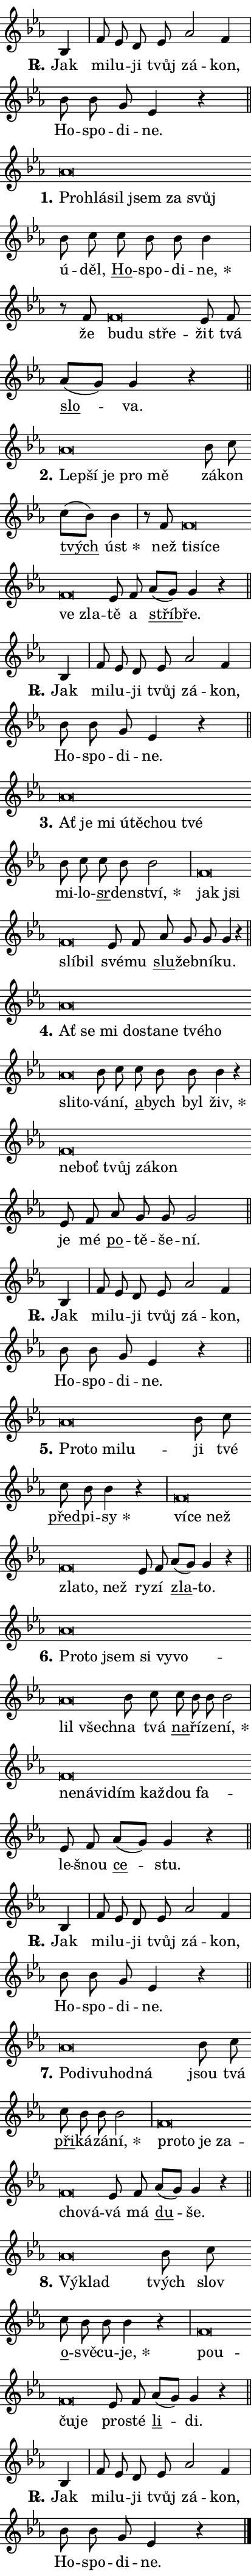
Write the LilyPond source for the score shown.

\version "2.24.0"
\header { tagline = "" }
\paper {
  indent = 0\cm
  top-margin = 0\cm
  right-margin = 0\cm
  bottom-margin = 0\cm
  left-margin = 0\cm
  paper-width = 7\cm
  page-breaking = #ly:one-page-breaking
  system-system-spacing.basic-distance = #11
  score-system-spacing.basic-distance = #11
  ragged-last = ##f
}


%% Author: Thomas Morley
%% https://lists.gnu.org/archive/html/lilypond-user/2020-05/msg00002.html
#(define (line-position grob)
"Returns position of @var[grob} in current system:
   @code{'start}, if at first time-step
   @code{'end}, if at last time-step
   @code{'middle} otherwise
"
  (let* ((col (ly:item-get-column grob))
         (ln (ly:grob-object col 'left-neighbor))
         (rn (ly:grob-object col 'right-neighbor))
         (col-to-check-left (if (ly:grob? ln) ln col))
         (col-to-check-right (if (ly:grob? rn) rn col))
         (break-dir-left
           (and
             (ly:grob-property col-to-check-left 'non-musical #f)
             (ly:item-break-dir col-to-check-left)))
         (break-dir-right
           (and
             (ly:grob-property col-to-check-right 'non-musical #f)
             (ly:item-break-dir col-to-check-right))))
        (cond ((eqv? 1 break-dir-left) 'start)
              ((eqv? -1 break-dir-right) 'end)
              (else 'middle))))

#(define (tranparent-at-line-position vctor)
  (lambda (grob)
  "Relying on @code{line-position} select the relevant enry from @var{vctor}.
Used to determine transparency,"
    (case (line-position grob)
      ((end) (not (vector-ref vctor 0)))
      ((middle) (not (vector-ref vctor 1)))
      ((start) (not (vector-ref vctor 2))))))

noteHeadBreakVisibility =
#(define-music-function (break-visibility)(vector?)
"Makes @code{NoteHead}s transparent relying on @var{break-visibility}"
#{
  \override NoteHead.transparent =
    #(tranparent-at-line-position break-visibility)
#})

#(define delete-ledgers-for-transparent-note-heads
  (lambda (grob)
    "Reads whether a @code{NoteHead} is transparent.
If so this @code{NoteHead} is removed from @code{'note-heads} from
@var{grob}, which is supposed to be @code{LedgerLineSpanner}.
As a result ledgers are not printed for this @code{NoteHead}"
    (let* ((nhds-array (ly:grob-object grob 'note-heads))
           (nhds-list
             (if (ly:grob-array? nhds-array)
                 (ly:grob-array->list nhds-array)
                 '()))
           ;; Relies on the transparent-property being done before
           ;; Staff.LedgerLineSpanner.after-line-breaking is executed.
           ;; This is fragile ...
           (to-keep
             (remove
               (lambda (nhd)
                 (ly:grob-property nhd 'transparent #f))
               nhds-list)))
      ;; TODO find a better method to iterate over grob-arrays, similiar
      ;; to filter/remove etc for lists
      ;; For now rebuilt from scratch
      (set! (ly:grob-object grob 'note-heads)  '())
      (for-each
        (lambda (nhd)
          (ly:pointer-group-interface::add-grob grob 'note-heads nhd))
        to-keep))))

hideNotes = {
  \noteHeadBreakVisibility #begin-of-line-visible
}
unHideNotes = {
  \noteHeadBreakVisibility #all-visible
}

% work-around for resetting accidentals
% https://lilypond.org/doc/v2.23/Documentation/notation/displaying-rhythms#unmetered-music
cadenzaMeasure = {
  \cadenzaOff
  \partial 1024 s1024
  \cadenzaOn
}

#(define-markup-command (accent layout props text) (markup?)
  "Underline accented syllable"
  (interpret-markup layout props
    #{\markup \override #'(offset . 4.3) \underline { #text }#}))

responsum = \markup \concat {
  "R" \hspace #-1.05 \path #0.1 #'((moveto 0 0.07) (lineto 0.9 0.8)) \hspace #0.05 "."
}

\layout {
    \context {
        \Staff
        \remove "Time_signature_engraver"
        \override LedgerLineSpanner.after-line-breaking = #delete-ledgers-for-transparent-note-heads
    }
    \context {
        \Voice {
            \override NoteHead.output-attributes = #'((class . "notehead"))
            \override Hairpin.height = #0.55
        }
    }
    \context {
        \Lyrics {
            \override StanzaNumber.output-attributes = #'((class . "stanzanumber"))
            \override LyricSpace.minimum-distance = #0.9
            \override LyricText.font-name = #"TeX Gyre Schola"
            \override LyricText.font-size = 1
            \override StanzaNumber.font-name = #"TeX Gyre Schola Bold"
            \override StanzaNumber.font-size = 1
        }
    }
}

% magnetic-lyrics.ily
%
%   written by
%     Jean Abou Samra <jean@abou-samra.fr>
%     Werner Lemberg <wl@gnu.org>
%
%   adapted by
%     Jiri Hon <jiri.hon@gmail.com>
%
% Version 2022-Apr-15

% https://www.mail-archive.com/lilypond-user@gnu.org/msg149350.html

#(define (Left_hyphen_pointer_engraver context)
   "Collect syllable-hyphen-syllable occurrences in lyrics and store
them in properties.  This engraver only looks to the left.  For
example, if the lyrics input is @code{foo -- bar}, it does the
following.

@itemize @bullet
@item
Set the @code{text} property of the @code{LyricHyphen} grob between
@q{foo} and @q{bar} to @code{foo}.

@item
Set the @code{left-hyphen} property of the @code{LyricText} grob with
text @q{foo} to the @code{LyricHyphen} grob between @q{foo} and
@q{bar}.
@end itemize

Use this auxiliary engraver in combination with the
@code{lyric-@/text::@/apply-@/magnetic-@/offset!} hook."
   (let ((hyphen #f)
         (text #f))
     (make-engraver
      (acknowledgers
       ((lyric-syllable-interface engraver grob source-engraver)
        (set! text grob)))
      (end-acknowledgers
       ((lyric-hyphen-interface engraver grob source-engraver)
        ;(when (not (grob::has-interface grob 'lyric-space-interface))
          (set! hyphen grob)));)
      ((stop-translation-timestep engraver)
       (when (and text hyphen)
         (ly:grob-set-object! text 'left-hyphen hyphen))
       (set! text #f)
       (set! hyphen #f)))))

#(define (lyric-text::apply-magnetic-offset! grob)
   "If the space between two syllables is less than the value in
property @code{LyricText@/.details@/.squash-threshold}, move the right
syllable to the left so that it gets concatenated with the left
syllable.

Use this function as a hook for
@code{LyricText@/.after-@/line-@/breaking} if the
@code{Left_@/hyphen_@/pointer_@/engraver} is active."
   (let ((hyphen (ly:grob-object grob 'left-hyphen #f)))
     (when hyphen
       (let ((left-text (ly:spanner-bound hyphen LEFT)))
         (when (grob::has-interface left-text 'lyric-syllable-interface)
           (let* ((common (ly:grob-common-refpoint grob left-text X))
                  (this-x-ext (ly:grob-extent grob common X))
                  (left-x-ext
                   (begin
                     ;; Trigger magnetism for left-text.
                     (ly:grob-property left-text 'after-line-breaking)
                     (ly:grob-extent left-text common X)))
                  ;; `delta` is the gap width between two syllables.
                  (delta (- (interval-start this-x-ext)
                            (interval-end left-x-ext)))
                  (details (ly:grob-property grob 'details))
                  (threshold (assoc-get 'squash-threshold details 0.2)))
             (when (< delta threshold)
               (let* (;; We have to manipulate the input text so that
                      ;; ligatures crossing syllable boundaries are not
                      ;; disabled.  For languages based on the Latin
                      ;; script this is essentially a beautification.
                      ;; However, for non-Western scripts it can be a
                      ;; necessity.
                      (lt (ly:grob-property left-text 'text))
                      (rt (ly:grob-property grob 'text))
                      (is-space (grob::has-interface hyphen 'lyric-space-interface))
                      (space (if is-space " " ""))
                      (space-markup (grob-interpret-markup grob " "))
                      (space-size (interval-length (ly:stencil-extent space-markup X)))
                      (extra-delta (if is-space space-size 0))
                      ;; Append new syllable.
                      (ltrt-space (if (and (string? lt) (string? rt))
                                (string-append lt space rt)
                                (make-concat-markup (list lt space rt))))
                      ;; Right-align `ltrt` to the right side.
                      (ltrt-space-markup (grob-interpret-markup
                               grob
                               (make-translate-markup
                                (cons (interval-length this-x-ext) 0)
                                (make-right-align-markup ltrt-space)))))
                 (begin
                   ;; Don't print `left-text`.
                   (ly:grob-set-property! left-text 'stencil #f)
                   ;; Set text and stencil (which holds all collected
                   ;; syllables so far) and shift it to the left.
                   (ly:grob-set-property! grob 'text ltrt-space)
                   (ly:grob-set-property! grob 'stencil ltrt-space-markup)
                   (ly:grob-translate-axis! grob (- (- delta extra-delta)) X))))))))))


#(define (lyric-hyphen::displace-bounds-first grob)
   ;; Make very sure this callback isn't triggered too early.
   (let ((left (ly:spanner-bound grob LEFT))
         (right (ly:spanner-bound grob RIGHT)))
     (ly:grob-property left 'after-line-breaking)
     (ly:grob-property right 'after-line-breaking)
     (ly:lyric-hyphen::print grob)))

squashThreshold = #0.4

\layout {
  \context {
    \Lyrics
    \consists #Left_hyphen_pointer_engraver
    \override LyricText.after-line-breaking =
      #lyric-text::apply-magnetic-offset!
    \override LyricHyphen.stencil = #lyric-hyphen::displace-bounds-first
    \override LyricText.details.squash-threshold = \squashThreshold
    \override LyricHyphen.minimum-distance = 0
    \override LyricHyphen.minimum-length = \squashThreshold
  }
}

squash = \override LyricText.details.squash-threshold = 9999
unSquash = \override LyricText.details.squash-threshold = \squashThreshold

left = \override LyricText.self-alignment-X = #LEFT
unLeft = \revert LyricText.self-alignment-X

starOffset = #(lambda (grob) 
                (let ((x_offset (ly:self-alignment-interface::aligned-on-x-parent grob)))
                  (if (= x_offset 0) 0 (+ x_offset 1.2))))

star = #(define-music-function (syllable)(string?)
"Append star separator at the end of a syllable"
#{
  \once \override LyricText.X-offset = #starOffset
  \lyricmode { \markup {
    #syllable
    \override #'((font-name . "TeX Gyre Schola Bold")) \hspace #0.2 \lower #0.65 \larger "*"
  } }
#})

starAccent = #(define-music-function (syllable)(string?)
"Append star separator at the end of a syllable and make accent"
#{
  \once \override LyricText.X-offset = #starOffset
  \lyricmode { \markup {
    \accent #syllable
    \override #'((font-name . "TeX Gyre Schola Bold")) \hspace #0.2 \lower #0.65 \larger "*"
  } }
#})

breath = #(define-music-function (syllable)(string?)
"Append breathing indicator at the end of a syllable"
#{
  \lyricmode { \markup { #syllable "+" } }
#})

optionalBreath = #(define-music-function (syllable)(string?)
"Append optional breathing indicator at the end of a syllable"
#{
  \lyricmode { \markup { #syllable "(+)" } }
#})


\score {
    <<
        \new Voice = "melody" { \cadenzaOn \key es \major \relative { bes4 \cadenzaMeasure \bar "|" f'8 es d es as2 f4 \cadenzaMeasure \bar "|" bes8 bes g es4 r \cadenzaMeasure \bar "||" \break } }
        \new Lyrics \lyricsto "melody" { \lyricmode { \set stanza = \responsum
Jak mi -- lu -- ji tvůj zá -- kon, Ho -- spo -- di -- ne. } }
    >>
    \layout {}
}

\score {
    <<
        \new Voice = "melody" { \cadenzaOn \key es \major \relative { as'\breve*1/16 \hideNotes \breve*1/16 \bar "" \breve*1/16 \bar "" \breve*1/16 \bar "" \breve*1/16 \breve*1/16 \bar "" \unHideNotes bes8 c \bar "" c bes bes bes4 \cadenzaMeasure \bar "|" r8 f8 f\breve*1/16 \hideNotes \breve*1/16 \breve*1/16 \bar "" \unHideNotes es8 f \bar "" as[( g)] g4 r \cadenzaMeasure \bar "||" \break } }
        \new Lyrics \lyricsto "melody" { \lyricmode { \set stanza = "1."
\left Pro -- \squash hlá -- sil jsem za svůj \unLeft \unSquash ú -- děl, \markup \accent Ho -- spo -- di -- \star ne, že \left bu -- \squash du stře -- \unLeft \unSquash žit tvá \markup \accent slo -- va. } }
    >>
    \layout {}
}

\score {
    <<
        \new Voice = "melody" { \cadenzaOn \key es \major \relative { as'\breve*1/16 \hideNotes \breve*1/16 \bar "" \breve*1/16 \bar "" \breve*1/16 \breve*1/16 \bar "" \unHideNotes bes8 c \bar "" c[( bes)] bes4 \cadenzaMeasure \bar "|" r8 f8 f\breve*1/16 \hideNotes \breve*1/16 \bar "" \breve*1/16 \bar "" \breve*1/16 \breve*1/16 \bar "" \unHideNotes es8 f \bar "" as[( g)] g4 r \cadenzaMeasure \bar "||" \break } }
        \new Lyrics \lyricsto "melody" { \lyricmode { \set stanza = "2."
\left Lep -- \squash ší je pro mě \unLeft \unSquash zá -- kon \markup \accent tvých \star úst než \left ti -- \squash sí -- ce ve zla -- \unLeft \unSquash tě a \markup \accent stříb -- ře. } }
    >>
    \layout {}
}

\score {
    <<
        \new Voice = "melody" { \cadenzaOn \key es \major \relative { bes4 \cadenzaMeasure \bar "|" f'8 es d es as2 f4 \cadenzaMeasure \bar "|" bes8 bes g es4 r \cadenzaMeasure \bar "||" \break } }
        \new Lyrics \lyricsto "melody" { \lyricmode { \set stanza = \responsum
Jak mi -- lu -- ji tvůj zá -- kon, Ho -- spo -- di -- ne. } }
    >>
    \layout {}
}

\score {
    <<
        \new Voice = "melody" { \cadenzaOn \key es \major \relative { as'\breve*1/16 \hideNotes \breve*1/16 \bar "" \breve*1/16 \bar "" \breve*1/16 \bar "" \breve*1/16 \bar "" \breve*1/16 \breve*1/16 \bar "" \unHideNotes bes8 c \bar "" c bes bes2 \cadenzaMeasure \bar "|" f\breve*1/16 \hideNotes \breve*1/16 \bar "" \breve*1/16 \breve*1/16 \bar "" \unHideNotes es8 f \bar "" as g g g4 r \cadenzaMeasure \bar "||" \break } }
        \new Lyrics \lyricsto "melody" { \lyricmode { \set stanza = "3."
\left Ať \squash je mi ú -- tě -- chou tvé \unLeft \unSquash mi -- lo -- \markup \accent sr -- den -- \star ství, \left jak \squash jsi slí -- bil \unLeft \unSquash své -- mu \markup \accent slu -- žeb -- ní -- ku. } }
    >>
    \layout {}
}

\score {
    <<
        \new Voice = "melody" { \cadenzaOn \key es \major \relative { as'\breve*1/16 \hideNotes \breve*1/16 \bar "" \breve*1/16 \bar "" \breve*1/16 \bar "" \breve*1/16 \bar "" \breve*1/16 \bar "" \breve*1/16 \bar "" \breve*1/16 \bar "" \breve*1/16 \breve*1/16 \bar "" \unHideNotes bes8 c \bar "" c bes bes bes4 r \cadenzaMeasure \bar "|" f\breve*1/16 \hideNotes \breve*1/16 \bar "" \breve*1/16 \bar "" \breve*1/16 \breve*1/16 \bar "" \unHideNotes es8 f \bar "" as g g g2 \cadenzaMeasure \bar "||" \break } }
        \new Lyrics \lyricsto "melody" { \lyricmode { \set stanza = "4."
\left Ať \squash se mi do -- sta -- ne tvé -- ho sli -- to -- \unLeft \unSquash vá -- ní, \markup \accent a -- bych byl \star živ, \left ne -- \squash boť tvůj zá -- kon \unLeft \unSquash je mé \markup \accent po -- tě -- še -- ní. } }
    >>
    \layout {}
}

\score {
    <<
        \new Voice = "melody" { \cadenzaOn \key es \major \relative { bes4 \cadenzaMeasure \bar "|" f'8 es d es as2 f4 \cadenzaMeasure \bar "|" bes8 bes g es4 r \cadenzaMeasure \bar "||" \break } }
        \new Lyrics \lyricsto "melody" { \lyricmode { \set stanza = \responsum
Jak mi -- lu -- ji tvůj zá -- kon, Ho -- spo -- di -- ne. } }
    >>
    \layout {}
}

\score {
    <<
        \new Voice = "melody" { \cadenzaOn \key es \major \relative { as'\breve*1/16 \hideNotes \breve*1/16 \bar "" \breve*1/16 \breve*1/16 \bar "" \unHideNotes bes8 c \bar "" c bes bes4 r \cadenzaMeasure \bar "|" f\breve*1/16 \hideNotes \breve*1/16 \bar "" \breve*1/16 \bar "" \breve*1/16 \bar "" \breve*1/16 \breve*1/16 \bar "" \unHideNotes es8 f \bar "" as[( g)] g4 r \cadenzaMeasure \bar "||" \break } }
        \new Lyrics \lyricsto "melody" { \lyricmode { \set stanza = "5."
\left Pro -- \squash to mi -- lu -- \unLeft \unSquash ji tvé \markup \accent před -- pi -- \star sy \left ví -- \squash ce než zla -- to, než \unLeft \unSquash ry -- zí \markup \accent zla -- to. } }
    >>
    \layout {}
}

\score {
    <<
        \new Voice = "melody" { \cadenzaOn \key es \major \relative { as'\breve*1/16 \hideNotes \breve*1/16 \bar "" \breve*1/16 \bar "" \breve*1/16 \bar "" \breve*1/16 \bar "" \breve*1/16 \bar "" \breve*1/16 \breve*1/16 \bar "" \unHideNotes bes8 c \bar "" c bes bes bes2 \cadenzaMeasure \bar "|" f\breve*1/16 \hideNotes \breve*1/16 \bar "" \breve*1/16 \bar "" \breve*1/16 \bar "" \breve*1/16 \bar "" \breve*1/16 \breve*1/16 \bar "" \unHideNotes es8 f \bar "" as[( g)] g4 r \cadenzaMeasure \bar "||" \break } }
        \new Lyrics \lyricsto "melody" { \lyricmode { \set stanza = "6."
\left Pro -- \squash to jsem si vy -- vo -- lil všech -- \unLeft \unSquash na tvá \markup \accent na -- ří -- ze -- \star ní, \left ne -- \squash ná -- vi -- dím kaž -- dou fa -- \unLeft \unSquash le -- šnou \markup \accent ce -- stu. } }
    >>
    \layout {}
}

\score {
    <<
        \new Voice = "melody" { \cadenzaOn \key es \major \relative { bes4 \cadenzaMeasure \bar "|" f'8 es d es as2 f4 \cadenzaMeasure \bar "|" bes8 bes g es4 r \cadenzaMeasure \bar "||" \break } }
        \new Lyrics \lyricsto "melody" { \lyricmode { \set stanza = \responsum
Jak mi -- lu -- ji tvůj zá -- kon, Ho -- spo -- di -- ne. } }
    >>
    \layout {}
}

\score {
    <<
        \new Voice = "melody" { \cadenzaOn \key es \major \relative { as'\breve*1/16 \hideNotes \breve*1/16 \bar "" \breve*1/16 \bar "" \breve*1/16 \breve*1/16 \bar "" \unHideNotes bes8 c \bar "" c bes bes bes2 \cadenzaMeasure \bar "|" f\breve*1/16 \hideNotes \breve*1/16 \bar "" \breve*1/16 \bar "" \breve*1/16 \bar "" \breve*1/16 \breve*1/16 \bar "" \unHideNotes es8 f \bar "" as[( g)] g4 r \cadenzaMeasure \bar "||" \break } }
        \new Lyrics \lyricsto "melody" { \lyricmode { \set stanza = "7."
\left Po -- \squash di -- vu -- hod -- ná \unLeft \unSquash jsou tvá \markup \accent při -- ká -- zá -- \star ní, \left pro -- \squash to je za -- cho -- vá -- \unLeft \unSquash vá má \markup \accent du -- še. } }
    >>
    \layout {}
}

\score {
    <<
        \new Voice = "melody" { \cadenzaOn \key es \major \relative { as'\breve*1/16 \hideNotes \breve*1/16 \bar "" \unHideNotes bes8 c \bar "" c bes bes bes4 r \cadenzaMeasure \bar "|" f\breve*1/16 \hideNotes \breve*1/16 \bar "" \breve*1/16 \breve*1/16 \bar "" \unHideNotes es8 f \bar "" as[( g)] g4 r \cadenzaMeasure \bar "||" \break } }
        \new Lyrics \lyricsto "melody" { \lyricmode { \set stanza = "8."
\left Vý -- \squash klad \unLeft \unSquash tvých slov \markup \accent o -- svě -- cu -- \star je, \left po -- \squash u -- ču -- je \unLeft \unSquash pro -- sté \markup \accent li -- di. } }
    >>
    \layout {}
}

\score {
    <<
        \new Voice = "melody" { \cadenzaOn \key es \major \relative { bes4 \cadenzaMeasure \bar "|" f'8 es d es as2 f4 \cadenzaMeasure \bar "|" bes8 bes g es4 r \cadenzaMeasure \bar "||" \break } \bar "|." }
        \new Lyrics \lyricsto "melody" { \lyricmode { \set stanza = \responsum
Jak mi -- lu -- ji tvůj zá -- kon, Ho -- spo -- di -- ne. } }
    >>
    \layout {}
}
